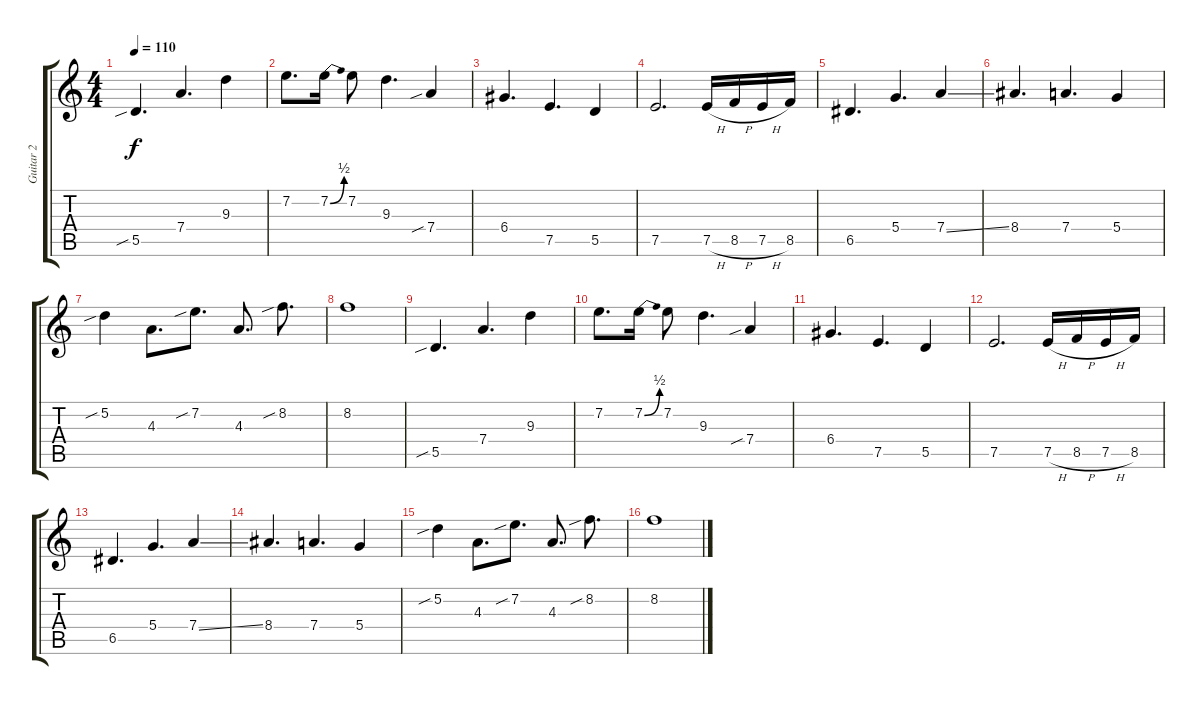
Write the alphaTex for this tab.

\track ("Guitar 2" "Guitar 2") {instrument distortionguitar}
\staff {score tabs}
\tuning (E4 A3 F3 D3 A2 D2) {hide}
\ts (4 4)
\tempo 110
\clef g2
\ks c
5.5{sib}.4{d dy f} 7.4.4{d} 9.3.4 |
7.2.8{d} 7.2{be (bend 0 0 60 2)}.16 7.2.8 9.3.4{d} 7.4{sib}.4 |
6.4.4{d} 7.5.4{d} 5.5.4 |
7.5.2{d} 7.5{h}.16 8.5{h}.16 7.5{h}.16 8.5.16 |
6.5.4{d} 5.4.4{d} 7.4{ss}.4 |
8.4.4{d} 7.4.4{d} 5.4.4 |
5.2{sib}.4 4.3.8{d} 7.2{sib}.8{d} 4.3.8{d} 8.2{sib}.8{d} |
8.2.1 |
5.5{sib}.4{d} 7.4.4{d} 9.3.4 |
7.2.8{d} 7.2{be (bend 0 0 60 2)}.16 7.2.8 9.3.4{d} 7.4{sib}.4 |
6.4.4{d} 7.5.4{d} 5.5.4 |
7.5.2{d} 7.5{h}.16 8.5{h}.16 7.5{h}.16 8.5.16 |
6.5.4{d} 5.4.4{d} 7.4{ss}.4 |
8.4.4{d} 7.4.4{d} 5.4.4 |
5.2{sib}.4 4.3.8{d} 7.2{sib}.8{d} 4.3.8{d} 8.2{sib}.8{d} |
8.2.1
